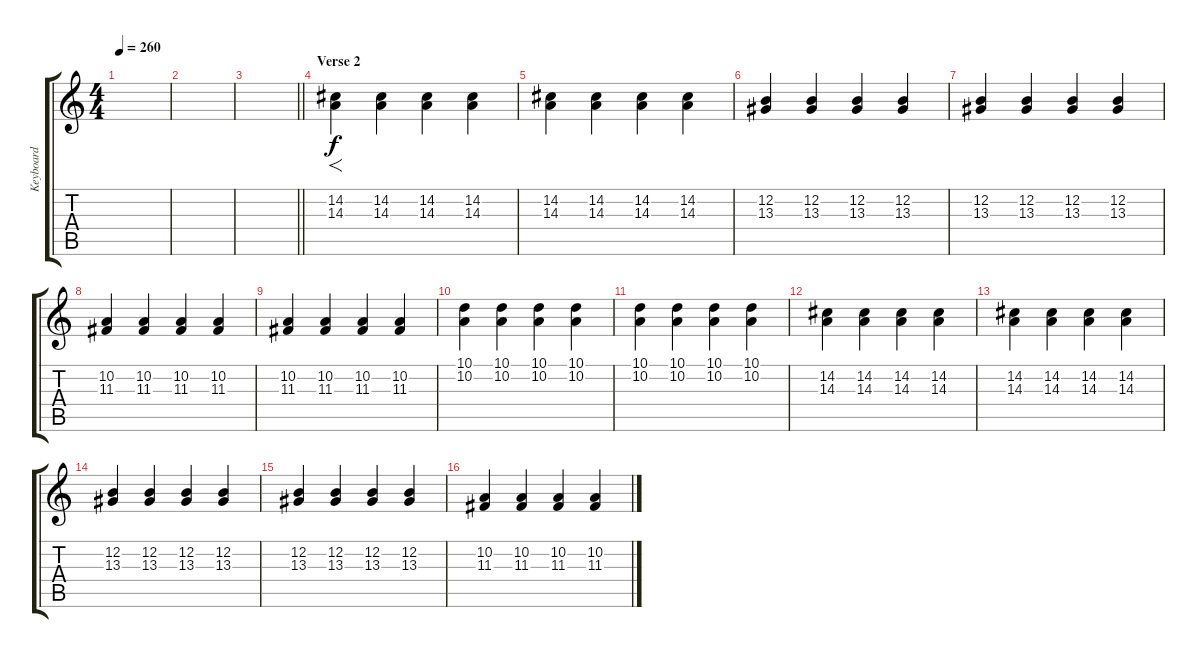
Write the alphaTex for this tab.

\track ("Keyboard" "Keyboard") {instrument honkytonkpiano}
\staff {score tabs}
\tuning (E4 B3 G3 D3 A2 E2) {hide}
\ts (4 4)
\tempo 260
\clef g2
\ks c
|
|
\barLineRight lightlight
|
\section ("" "Verse 2")
(14.2 14.3).4{f} (14.2 14.3).4 (14.2 14.3).4 (14.2 14.3).4 |
(14.2 14.3).4 (14.2 14.3).4 (14.2 14.3).4 (14.2 14.3).4 |
(12.2 13.3).4 (12.2 13.3).4 (12.2 13.3).4 (12.2 13.3).4 |
(12.2 13.3).4 (12.2 13.3).4 (12.2 13.3).4 (12.2 13.3).4 |
(10.2 11.3).4 (10.2 11.3).4 (10.2 11.3).4 (10.2 11.3).4 |
(10.2 11.3).4 (10.2 11.3).4 (10.2 11.3).4 (10.2 11.3).4 |
(10.1 10.2).4 (10.1 10.2).4 (10.1 10.2).4 (10.1 10.2).4 |
(10.1 10.2).4 (10.1 10.2).4 (10.1 10.2).4 (10.1 10.2).4 |
(14.2 14.3).4 (14.2 14.3).4 (14.2 14.3).4 (14.2 14.3).4 |
(14.2 14.3).4 (14.2 14.3).4 (14.2 14.3).4 (14.2 14.3).4 |
(12.2 13.3).4 (12.2 13.3).4 (12.2 13.3).4 (12.2 13.3).4 |
(12.2 13.3).4 (12.2 13.3).4 (12.2 13.3).4 (12.2 13.3).4 |
(10.2 11.3).4 (10.2 11.3).4 (10.2 11.3).4 (10.2 11.3).4
